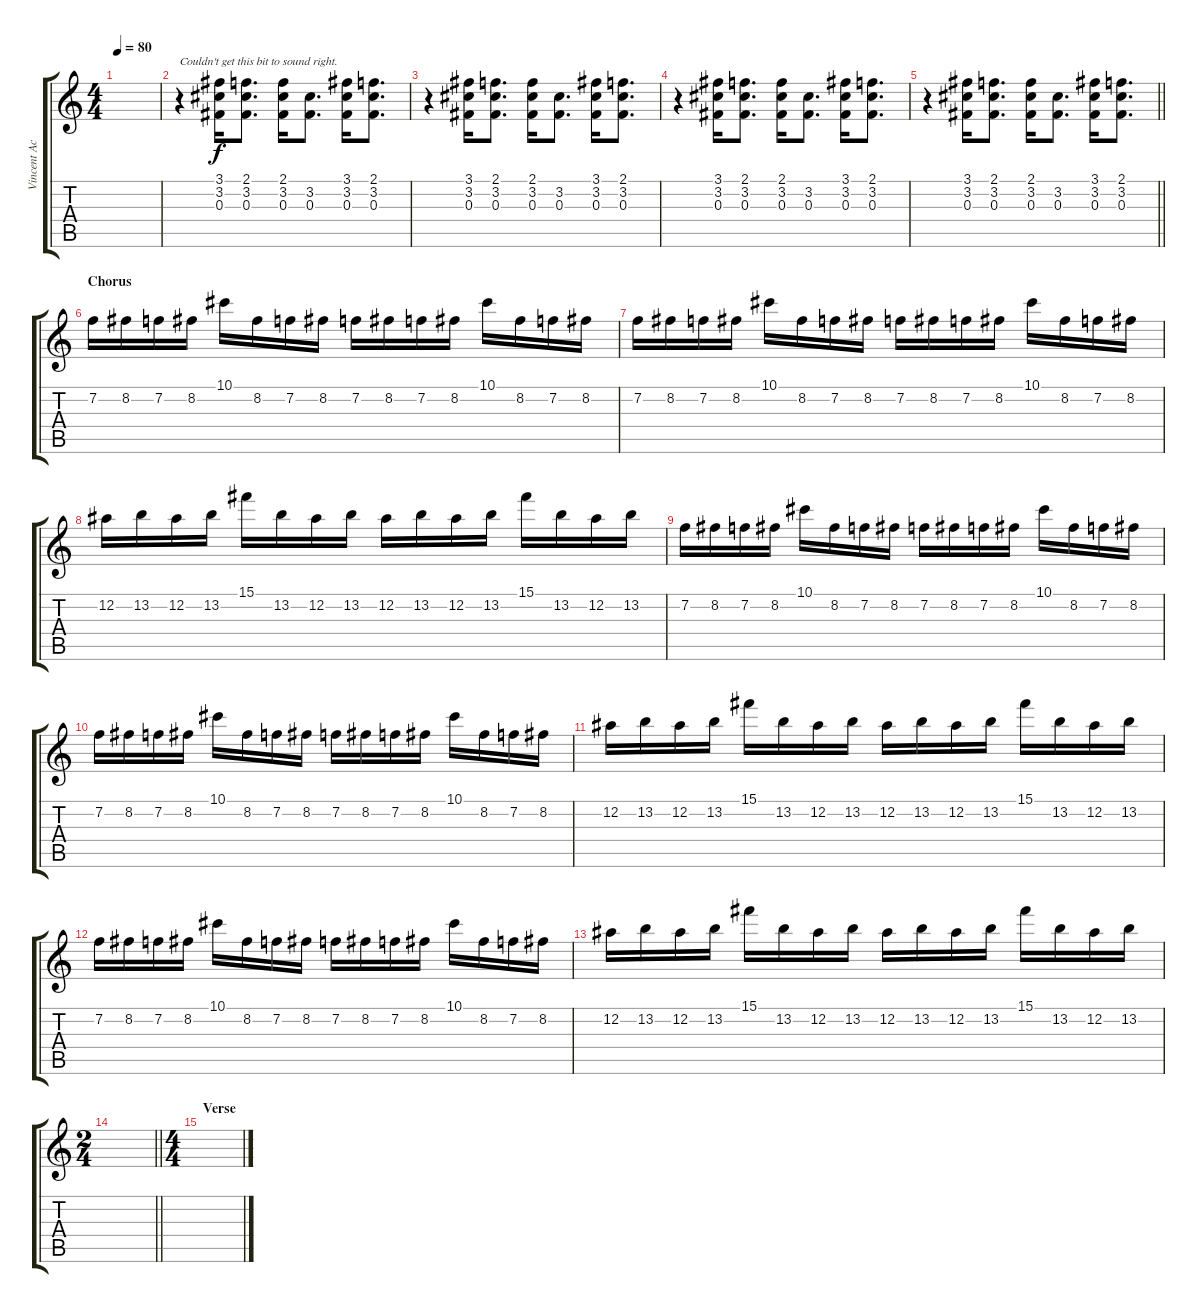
\track ("Vincent Accardi" "Vincent Ac") {instrument overdrivenguitar}
\staff {score tabs}
\tuning (Eb4 Bb3 Gb3 Db3 Ab2 Eb2) {hide}
\ts (4 4)
\tempo 80
\clef g2
\ks c
|
r.4{txt "Couldn't get this bit to sound right."} (3.1 3.2 0.3).16 (2.1 3.2 0.3).8{d} (2.1 3.2 0.3).16 (3.2 0.3).8{d} (3.1 3.2 0.3).16 (2.1 3.2 0.3).8{d} |
r.4 (3.1 3.2 0.3).16 (2.1 3.2 0.3).8{d} (2.1 3.2 0.3).16 (3.2 0.3).8{d} (3.1 3.2 0.3).16 (2.1 3.2 0.3).8{d} |
r.4 (3.1 3.2 0.3).16 (2.1 3.2 0.3).8{d} (2.1 3.2 0.3).16 (3.2 0.3).8{d} (3.1 3.2 0.3).16 (2.1 3.2 0.3).8{d} |
\barLineRight lightlight
r.4 (3.1 3.2 0.3).16 (2.1 3.2 0.3).8{d} (2.1 3.2 0.3).16 (3.2 0.3).8{d} (3.1 3.2 0.3).16 (2.1 3.2 0.3).8{d} |
\section ("" "Chorus")
7.2.16{instrument overdrivenguitar} 8.2.16 7.2.16 8.2.16 10.1.16 8.2.16 7.2.16 8.2.16 7.2.16 8.2.16 7.2.16 8.2.16 10.1.16 8.2.16 7.2.16 8.2.16 |
7.2.16 8.2.16 7.2.16 8.2.16 10.1.16 8.2.16 7.2.16 8.2.16 7.2.16 8.2.16 7.2.16 8.2.16 10.1.16 8.2.16 7.2.16 8.2.16 |
12.2.16 13.2.16 12.2.16 13.2.16 15.1.16 13.2.16 12.2.16 13.2.16 12.2.16 13.2.16 12.2.16 13.2.16 15.1.16 13.2.16 12.2.16 13.2.16 |
7.2.16 8.2.16 7.2.16 8.2.16 10.1.16 8.2.16 7.2.16 8.2.16 7.2.16 8.2.16 7.2.16 8.2.16 10.1.16 8.2.16 7.2.16 8.2.16 |
7.2.16 8.2.16 7.2.16 8.2.16 10.1.16 8.2.16 7.2.16 8.2.16 7.2.16 8.2.16 7.2.16 8.2.16 10.1.16 8.2.16 7.2.16 8.2.16 |
12.2.16 13.2.16 12.2.16 13.2.16 15.1.16 13.2.16 12.2.16 13.2.16 12.2.16 13.2.16 12.2.16 13.2.16 15.1.16 13.2.16 12.2.16 13.2.16 |
7.2.16 8.2.16 7.2.16 8.2.16 10.1.16 8.2.16 7.2.16 8.2.16 7.2.16 8.2.16 7.2.16 8.2.16 10.1.16 8.2.16 7.2.16 8.2.16 |
12.2.16 13.2.16 12.2.16 13.2.16 15.1.16 13.2.16 12.2.16 13.2.16 12.2.16 13.2.16 12.2.16 13.2.16 15.1.16 13.2.16 12.2.16 13.2.16 |
\ts (2 4)
\barLineRight lightlight
|
\ts (4 4)
\section ("" "Verse")
